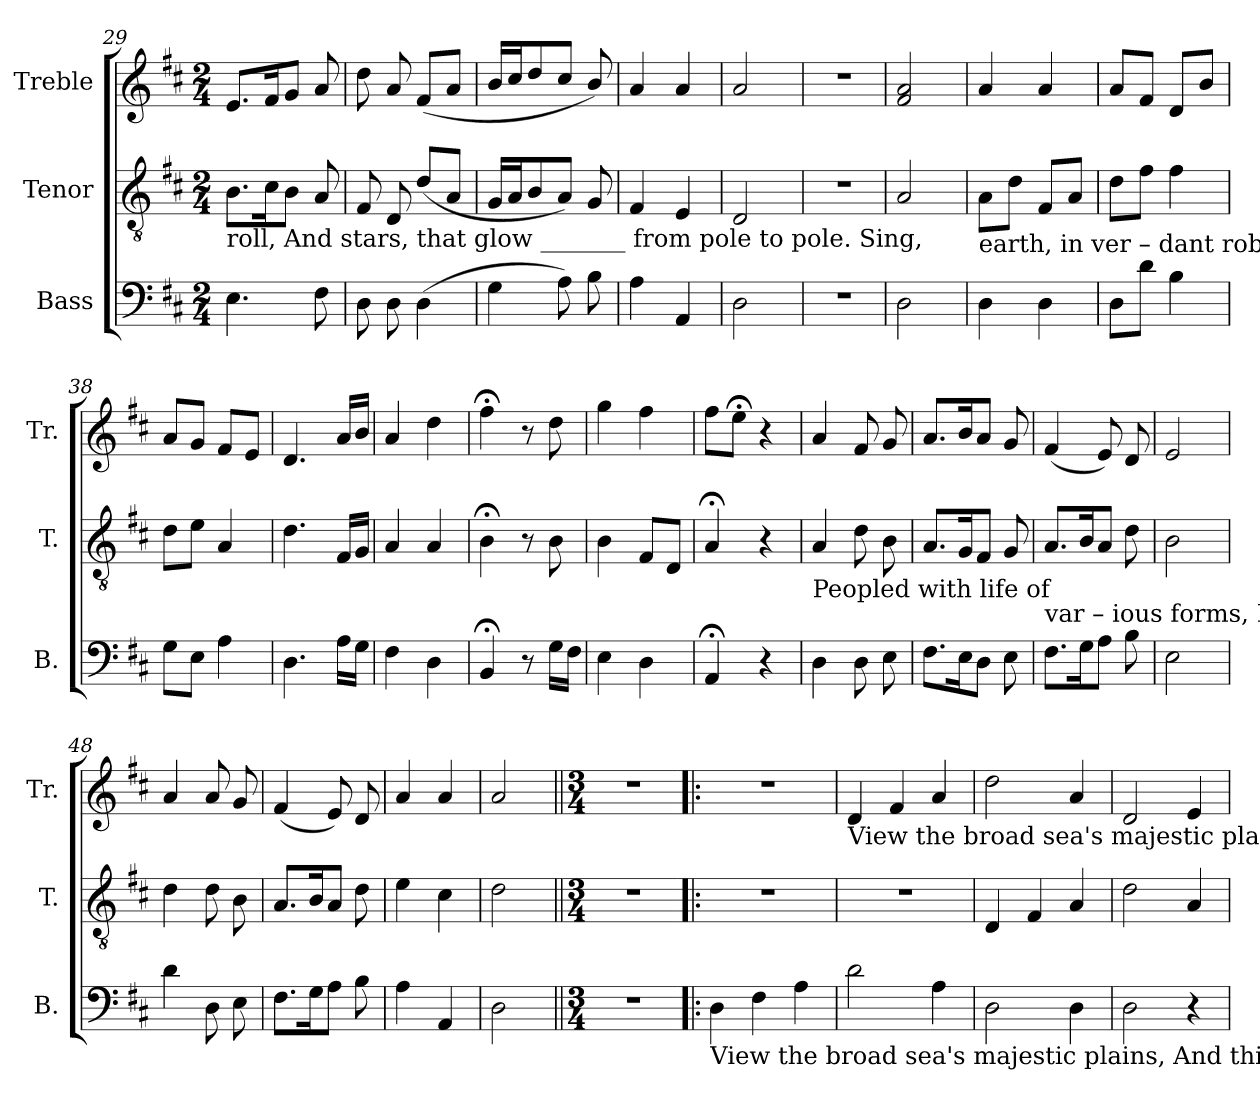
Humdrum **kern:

**kern	**kern	**kern
*part3	*part2	*part1
*staff3	*staff2	*staff1
*I"Bass	*I"Tenor	*I"Treble
*I'B.	*I'T.	*I'Tr.
*clefF4	*clefGv2	*clefG2
*k[f#c#]	*k[f#c#]	*k[f#c#]
*M2/4	*M2/4	*M2/4
=29	=29	=29
!	!LO:TX:b:t=roll,         And stars, that glow  _______  from pole to pole.          Sing,	!
4.E\	8.B\L	8.e/L
.	16c#\K	16f#/K
.	8B\J	8g/J
8F#\	8A/	8a/
=30	=30	=30
8D\	8F#/	8dd\
8D\	8D/	8a/
(4D\	(8d/L	(8f#/L
.	8A/J	8a/J
=31	=31	=31
4G\	16G/LL	16b/LL
.	16A/J	16cc#/J
.	8B/	8dd/
8A\)	8A/J)	8cc#/J
8B\	8G/	8b/)
=32	=32	=32
4A\	4F#/	4a/
4AA/	4E/	4a/
=33	=33	=33
2D\	2D/	2a/
=34	=34	=34
2r	2r	2r
=35	=35	=35
2D\	2A/	2f#/ 2a/
!!LO:LB:g=z
=36	=36	=36
!	!LO:TX:b:t=earth,   in     ver – dant      robes  ar  –  rayed,    Its herbs and flower, its fruit and shade;	!
4D\	8A\L	4a/
.	8d\J	.
4D\	8F#/L	4a/
.	8A/J	.
=37	=37	=37
8D\L	8d\L	8a/L
8d\J	8f#\J	8f#/J
4B\	4f#\	8d/L
.	.	8b/J
=38	=38	=38
8G\L	8d\L	8a/L
8E\J	8e\J	8g/J
4A\	4A/	8f#/L
.	.	8e/J
=39	=39	=39
4.D\	4.d\	4.d/
16A\LL	16F#/LL	16a/LL
16G\JJ	16G/JJ	16b/JJ
=40	=40	=40
4F#\	4A/	4a/
4D\	4A/	4dd\
=41	=41	=41
4BB;</	4B;<\	4ff#;<\
8r	8r	8r
16G\LL	8B\	8dd\
16F#\JJ	.	.
=42	=42	=42
4E\	4B\	4gg\
4D\	8F#/L	4ff#\
.	8D/J	.
=43	=43	=43
4AA;</	4A;</	8ff#\L
.	.	8ee;<\J
4r	4r	4r
=44	=44	=44
!	!LO:TX:b:t=Peopled with  life               of	!
4D\	4A/	4a/
8D\	8d\	8f#/
8E\	8B\	8g/
=45	=45	=45
8.F#\L	8.A/L	8.a/L
16E\K	16G/K	16b/K
8D\J	8F#/J	8a/J
8E\	8G/	8g/
!!LO:PB:g=z
=46	=46	=46
!	!LO:TX:b:t=var   –    ious   forms,  Fishes  and  fowls,  and beasts and worms.                                                           View the broad sea's majestic	!
8.F#\L	8.A/L	(4f#/
16G\K	16B/K	.
8A\J	8A/J	8e/)
8B\	8d\	8d/
=47	=47	=47
2E\	2B\	2e/
=48	=48	=48
4d\	4d\	4a/
8D\	8d\	8a/
8E\	8B\	8g/
=49	=49	=49
8.F#\L	8.A/L	(4f#/
16G\K	16B/K	.
8A\J	8A/J	8e/)
8B\	8d\	8d/
=50	=50	=50
4A\	4e\	4a/
4AA/	4c#\	4a/
=51	=51	=51
2D\	2d\	2a/
=52||	=52||	=52||
*M3/4	*M3/4	*M3/4
2.r	2.r	2.r
=53!|:	=53!|:	=53!|:
!LO:TX:b:t=View the broad sea's majestic plains,   And think how	!	!
4D\	2.r	2.r
4F#\	.	.
4A\	.	.
=54	=54	=54
!	!	!LO:TX:b:t=View the broad sea's majestic plains,
2d\	2.r	4d/
.	.	4f#/
4A\	.	4a/
=55	=55	=55
2D\	4D/	2dd\
.	4F#/	.
4D\	4A/	4a/
=56	=56	=56
2D\	2d\	2d/
4r	4A/	4e/
=	=	=
*-	*-	*-
